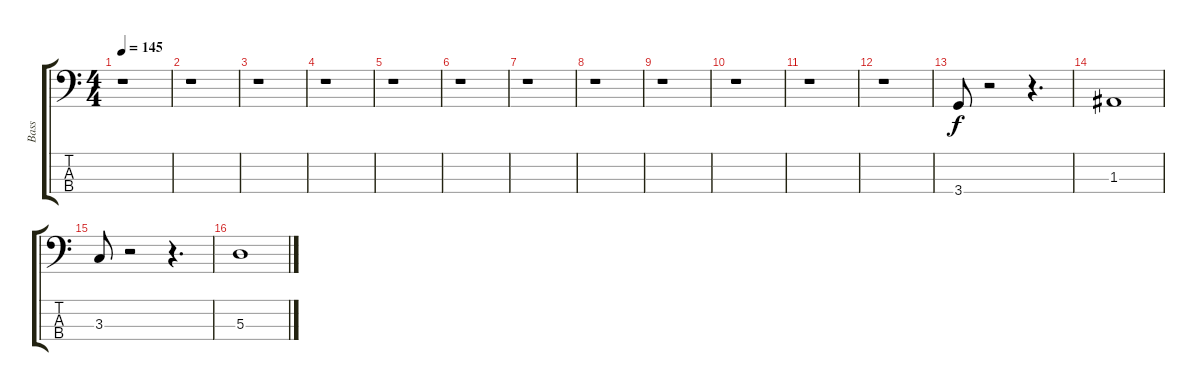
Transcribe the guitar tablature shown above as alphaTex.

\track ("Bass" "Bass") {instrument electricbassfinger}
\staff {score tabs}
\tuning (G2 D2 A1 E1) {hide}
\ts (4 4)
\tempo 145
\clef f4
\ks c
r.1{dy f} |
r.1 |
r.1 |
r.1 |
r.1 |
r.1 |
r.1 |
r.1 |
r.1 |
r.1 |
r.1 |
r.1 |
3.4.8 r.2 r.4{d} |
1.3.1 |
3.3.8 r.2 r.4{d} |
5.3.1
